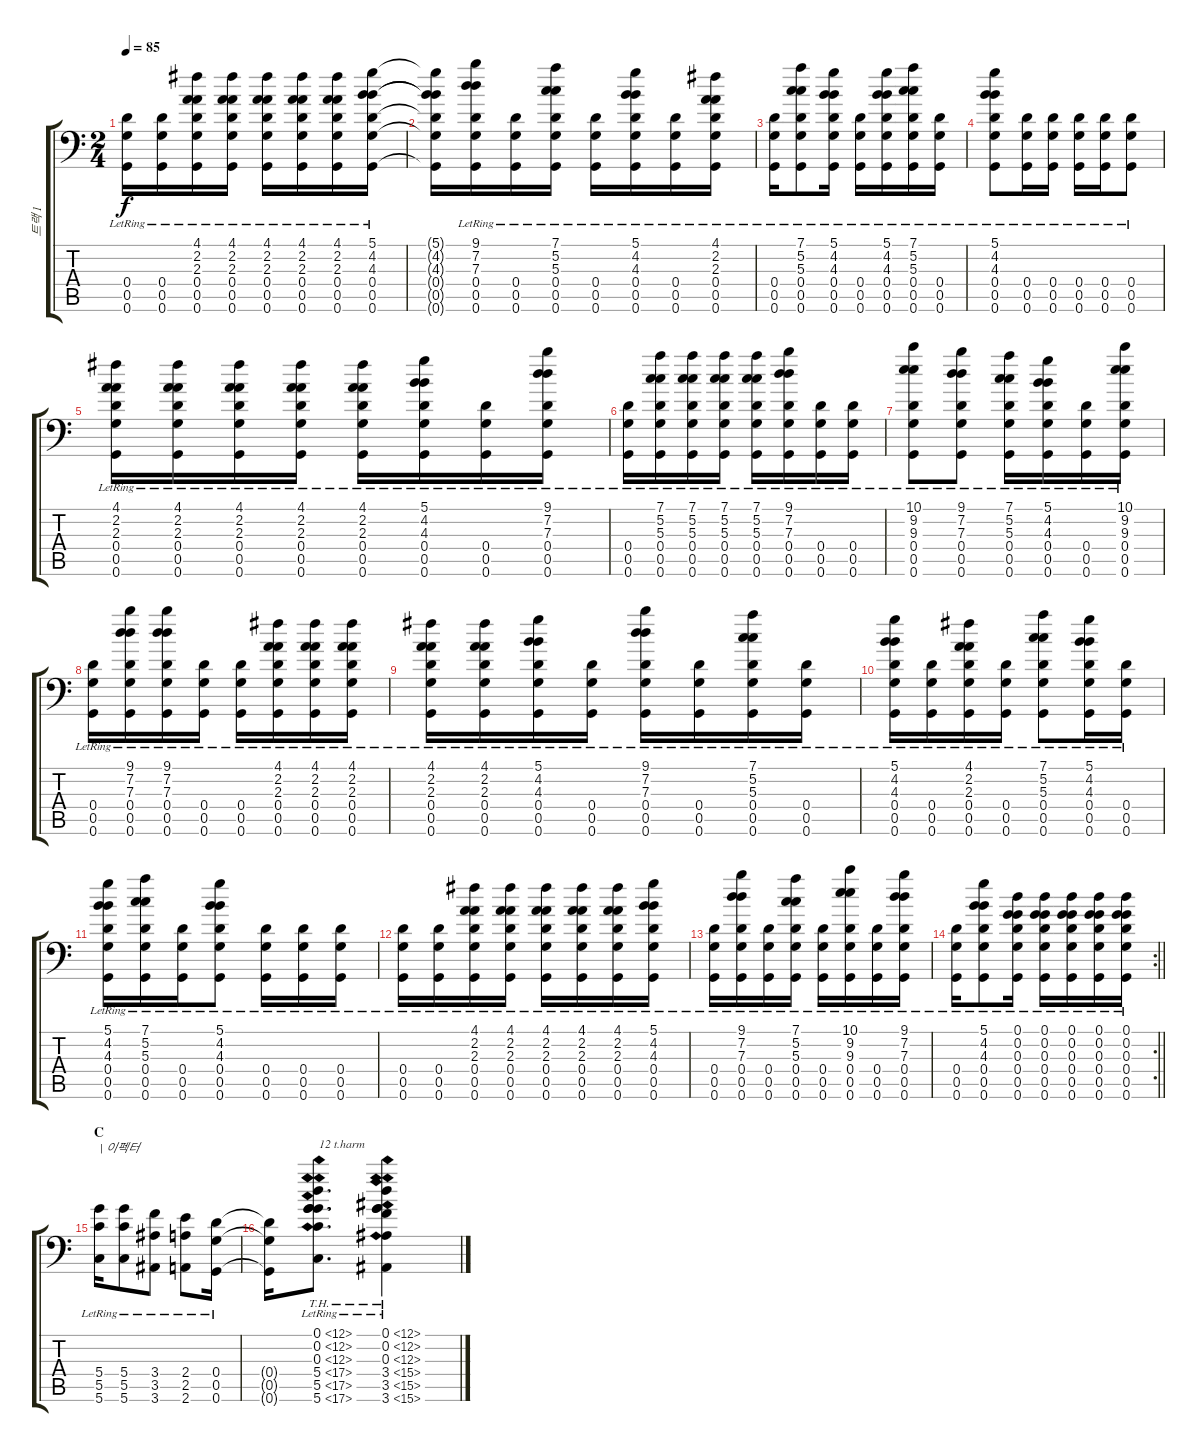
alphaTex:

\track ("트랙 1" "트랙 1") {instrument acousticguitarsteel}
\staff {score tabs}
\tuning (D4 G3 G3 D3 G2 G1) {hide}
\ts (2 4)
\tempo 85
\clef f4
\ks c
(0.4{lr} 0.5{lr} 0.6{lr}).16{dy f} (0.4{lr} 0.5{lr} 0.6{lr}).16 (4.1{lr} 2.2{lr} 2.3{lr} 0.4{lr} 0.5{lr} 0.6{lr}).16 (4.1{lr} 2.2{lr} 2.3{lr} 0.4{lr} 0.5{lr} 0.6{lr}).16 (4.1{lr} 2.2{lr} 2.3{lr} 0.4{lr} 0.5{lr} 0.6{lr}).16 (4.1{lr} 2.2{lr} 2.3{lr} 0.4{lr} 0.5{lr} 0.6{lr}).16 (4.1{lr} 2.2{lr} 2.3{lr} 0.4{lr} 0.5{lr} 0.6{lr}).16 (5.1{lr} 4.2{lr} 4.3{lr} 0.4{lr} 0.5{lr} 0.6{lr}).16 |
(5.1{t} 4.2{t} 4.3{t} 0.4{t} 0.5{t} 0.6{t}).16 (9.1{lr} 7.2{lr} 7.3{lr} 0.4{lr} 0.5{lr} 0.6{lr}).16 (0.4{lr} 0.5{lr} 0.6{lr}).16 (7.1{lr} 5.2{lr} 5.3{lr} 0.4{lr} 0.5{lr} 0.6{lr}).16 (0.4{lr} 0.5{lr} 0.6{lr}).16 (5.1{lr} 4.2{lr} 4.3{lr} 0.4{lr} 0.5{lr} 0.6{lr}).16 (0.4{lr} 0.5{lr} 0.6{lr}).16 (4.1{lr} 2.2{lr} 2.3{lr} 0.4{lr} 0.5{lr} 0.6{lr}).16 |
(0.4{lr} 0.5{lr} 0.6{lr}).16 (7.1{lr} 5.2{lr} 5.3{lr} 0.4{lr} 0.5{lr} 0.6{lr}).8 (5.1{lr} 4.2{lr} 4.3{lr} 0.4{lr} 0.5{lr} 0.6{lr}).16 (0.4{lr} 0.5{lr} 0.6{lr}).16 (5.1{lr} 4.2{lr} 4.3{lr} 0.4{lr} 0.5{lr} 0.6{lr}).16 (7.1{lr} 5.2{lr} 5.3{lr} 0.4{lr} 0.5{lr} 0.6{lr}).16 (0.4{lr} 0.5{lr} 0.6{lr}).16 |
(5.1{lr} 4.2{lr} 4.3{lr} 0.4{lr} 0.5{lr} 0.6{lr}).8 (0.4{lr} 0.5{lr} 0.6{lr}).16 (0.4{lr} 0.5{lr} 0.6{lr}).16 (0.4{lr} 0.5{lr} 0.6{lr}).16 (0.4{lr} 0.5{lr} 0.6{lr}).16 (0.4{lr} 0.5{lr} 0.6{lr}).8 |
(4.1{lr} 2.2{lr} 2.3{lr} 0.4{lr} 0.5{lr} 0.6{lr}).16 (4.1{lr} 2.2{lr} 2.3{lr} 0.4{lr} 0.5{lr} 0.6{lr}).16 (4.1{lr} 2.2{lr} 2.3{lr} 0.4{lr} 0.5{lr} 0.6{lr}).16 (4.1{lr} 2.2{lr} 2.3{lr} 0.4{lr} 0.5{lr} 0.6{lr}).16 (4.1{lr} 2.2{lr} 2.3{lr} 0.4{lr} 0.5{lr} 0.6{lr}).16 (5.1{lr} 4.2{lr} 4.3{lr} 0.4{lr} 0.5{lr} 0.6{lr}).16 (0.4{lr} 0.5{lr} 0.6{lr}).16 (9.1{lr} 7.2{lr} 7.3{lr} 0.4{lr} 0.5{lr} 0.6{lr}).16 |
(0.4{lr} 0.5{lr} 0.6{lr}).16 (7.1{lr} 5.2{lr} 5.3{lr} 0.4{lr} 0.5{lr} 0.6{lr}).16 (7.1{lr} 5.2{lr} 5.3{lr} 0.4{lr} 0.5{lr} 0.6{lr}).16 (7.1{lr} 5.2{lr} 5.3{lr} 0.4{lr} 0.5{lr} 0.6{lr}).16 (7.1{lr} 5.2{lr} 5.3{lr} 0.4{lr} 0.5{lr} 0.6{lr}).16 (9.1{lr} 7.2{lr} 7.3{lr} 0.4{lr} 0.5{lr} 0.6{lr}).16 (0.4{lr} 0.5{lr} 0.6{lr}).16 (0.4{lr} 0.5{lr} 0.6{lr}).16 |
(10.1{lr} 9.2{lr} 9.3{lr} 0.4{lr} 0.5{lr} 0.6{lr}).8 (9.1{lr} 7.2{lr} 7.3{lr} 0.4{lr} 0.5{lr} 0.6{lr}).8 (7.1{lr} 5.2{lr} 5.3{lr} 0.4{lr} 0.5{lr} 0.6{lr}).16 (5.1{lr} 4.2{lr} 4.3{lr} 0.4{lr} 0.5{lr} 0.6{lr}).16 (0.4{lr} 0.5{lr} 0.6{lr}).16 (10.1{lr} 9.2{lr} 9.3{lr} 0.4{lr} 0.5{lr} 0.6{lr}).16 |
(0.4{lr} 0.5{lr} 0.6{lr}).16 (9.1{lr} 7.2{lr} 7.3{lr} 0.4{lr} 0.5{lr} 0.6{lr}).16 (9.1{lr} 7.2{lr} 7.3{lr} 0.4{lr} 0.5{lr} 0.6{lr}).16 (0.4{lr} 0.5{lr} 0.6{lr}).16 (0.4{lr} 0.5{lr} 0.6{lr}).16 (4.1{lr} 2.2{lr} 2.3{lr} 0.4{lr} 0.5{lr} 0.6{lr}).16 (4.1{lr} 2.2{lr} 2.3{lr} 0.4{lr} 0.5{lr} 0.6{lr}).16 (4.1{lr} 2.2{lr} 2.3{lr} 0.4{lr} 0.5{lr} 0.6{lr}).16 |
(4.1{lr} 2.2{lr} 2.3{lr} 0.4{lr} 0.5{lr} 0.6{lr}).16 (4.1{lr} 2.2{lr} 2.3{lr} 0.4{lr} 0.5{lr} 0.6{lr}).16 (5.1{lr} 4.2{lr} 4.3{lr} 0.4{lr} 0.5{lr} 0.6{lr}).16 (0.4{lr} 0.5{lr} 0.6{lr}).16 (9.1{lr} 7.2{lr} 7.3{lr} 0.4{lr} 0.5{lr} 0.6{lr}).16 (0.4{lr} 0.5{lr} 0.6{lr}).16 (7.1{lr} 5.2{lr} 5.3{lr} 0.4{lr} 0.5{lr} 0.6{lr}).16 (0.4{lr} 0.5{lr} 0.6{lr}).16 |
(5.1{lr} 4.2{lr} 4.3{lr} 0.4{lr} 0.5{lr} 0.6{lr}).16 (0.4{lr} 0.5{lr} 0.6{lr}).16 (4.1{lr} 2.2{lr} 2.3{lr} 0.4{lr} 0.5{lr} 0.6{lr}).16 (0.4{lr} 0.5{lr} 0.6{lr}).16 (7.1{lr} 5.2{lr} 5.3{lr} 0.4{lr} 0.5{lr} 0.6{lr}).8 (5.1{lr} 4.2{lr} 4.3{lr} 0.4{lr} 0.5{lr} 0.6{lr}).16 (0.4{lr} 0.5{lr} 0.6{lr}).16 |
(5.1{lr} 4.2{lr} 4.3{lr} 0.4{lr} 0.5{lr} 0.6{lr}).16 (7.1{lr} 5.2{lr} 5.3{lr} 0.4{lr} 0.5{lr} 0.6{lr}).16 (0.4{lr} 0.5{lr} 0.6{lr}).16 (5.1{lr} 4.2{lr} 4.3{lr} 0.4{lr} 0.5{lr} 0.6{lr}).8 (0.4{lr} 0.5{lr} 0.6{lr}).16 (0.4{lr} 0.5{lr} 0.6{lr}).16 (0.4{lr} 0.5{lr} 0.6{lr}).16 |
(0.4{lr} 0.5{lr} 0.6{lr}).16 (0.4{lr} 0.5{lr} 0.6{lr}).16 (4.1{lr} 2.2{lr} 2.3{lr} 0.4{lr} 0.5{lr} 0.6{lr}).16 (4.1{lr} 2.2{lr} 2.3{lr} 0.4{lr} 0.5{lr} 0.6{lr}).16 (4.1{lr} 2.2{lr} 2.3{lr} 0.4{lr} 0.5{lr} 0.6{lr}).16 (4.1{lr} 2.2{lr} 2.3{lr} 0.4{lr} 0.5{lr} 0.6{lr}).16 (4.1{lr} 2.2{lr} 2.3{lr} 0.4{lr} 0.5{lr} 0.6{lr}).16 (5.1{lr} 4.2{lr} 4.3{lr} 0.4{lr} 0.5{lr} 0.6{lr}).16 |
(0.4{lr} 0.5{lr} 0.6{lr}).16 (9.1{lr} 7.2{lr} 7.3{lr} 0.4{lr} 0.5{lr} 0.6{lr}).16 (0.4{lr} 0.5{lr} 0.6{lr}).16 (7.1{lr} 5.2{lr} 5.3{lr} 0.4{lr} 0.5{lr} 0.6{lr}).16 (0.4{lr} 0.5{lr} 0.6{lr}).16 (10.1{lr} 9.2{lr} 9.3{lr} 0.4{lr} 0.5{lr} 0.6{lr}).16 (0.4{lr} 0.5{lr} 0.6{lr}).16 (9.1{lr} 7.2{lr} 7.3{lr} 0.4{lr} 0.5{lr} 0.6{lr}).16 |
\rc 2
\barLineRight lightlight
(0.4{lr} 0.5{lr} 0.6{lr}).16 (5.1{lr} 4.2{lr} 4.3{lr} 0.4{lr} 0.5{lr} 0.6{lr}).8 (0.1{lr} 0.2{lr} 0.3{lr} 0.4{lr} 0.5{lr} 0.6{lr}).16 (0.1{lr} 0.2{lr} 0.3{lr} 0.4{lr} 0.5{lr} 0.6{lr}).16 (0.1{lr} 0.2{lr} 0.3{lr} 0.4{lr} 0.5{lr} 0.6{lr}).16 (0.1{lr} 0.2{lr} 0.3{lr} 0.4{lr} 0.5{lr} 0.6{lr}).16 (0.1{lr} 0.2{lr} 0.3{lr} 0.4{lr} 0.5{lr} 0.6{lr}).16 |
\section ("" "C")
(5.4{lr} 5.5{lr} 5.6{lr}).16{txt "| 이펙터"} (5.4{lr} 5.5{lr} 5.6{lr}).8 (3.4{lr} 3.5{lr} 3.6{lr}).8 (2.4{lr} 2.5{lr} 2.6{lr}).8 (0.4{lr} 0.5{lr} 0.6{lr}).16 |
(0.4{t} 0.5{t} 0.6{t}).16 (0.1{th 12 lr} 0.2{th 12 lr} 0.3{th 12 lr} 5.4{th 12 lr} 5.5{th 12 lr} 5.6{th 12 lr}).8{d txt "12 t.harm"} (0.1{th 12 lr} 0.2{th 12 lr} 0.3{th 12 lr} 3.4{th 12 lr} 3.5{th 12 lr} 3.6{th 12 lr}).4
